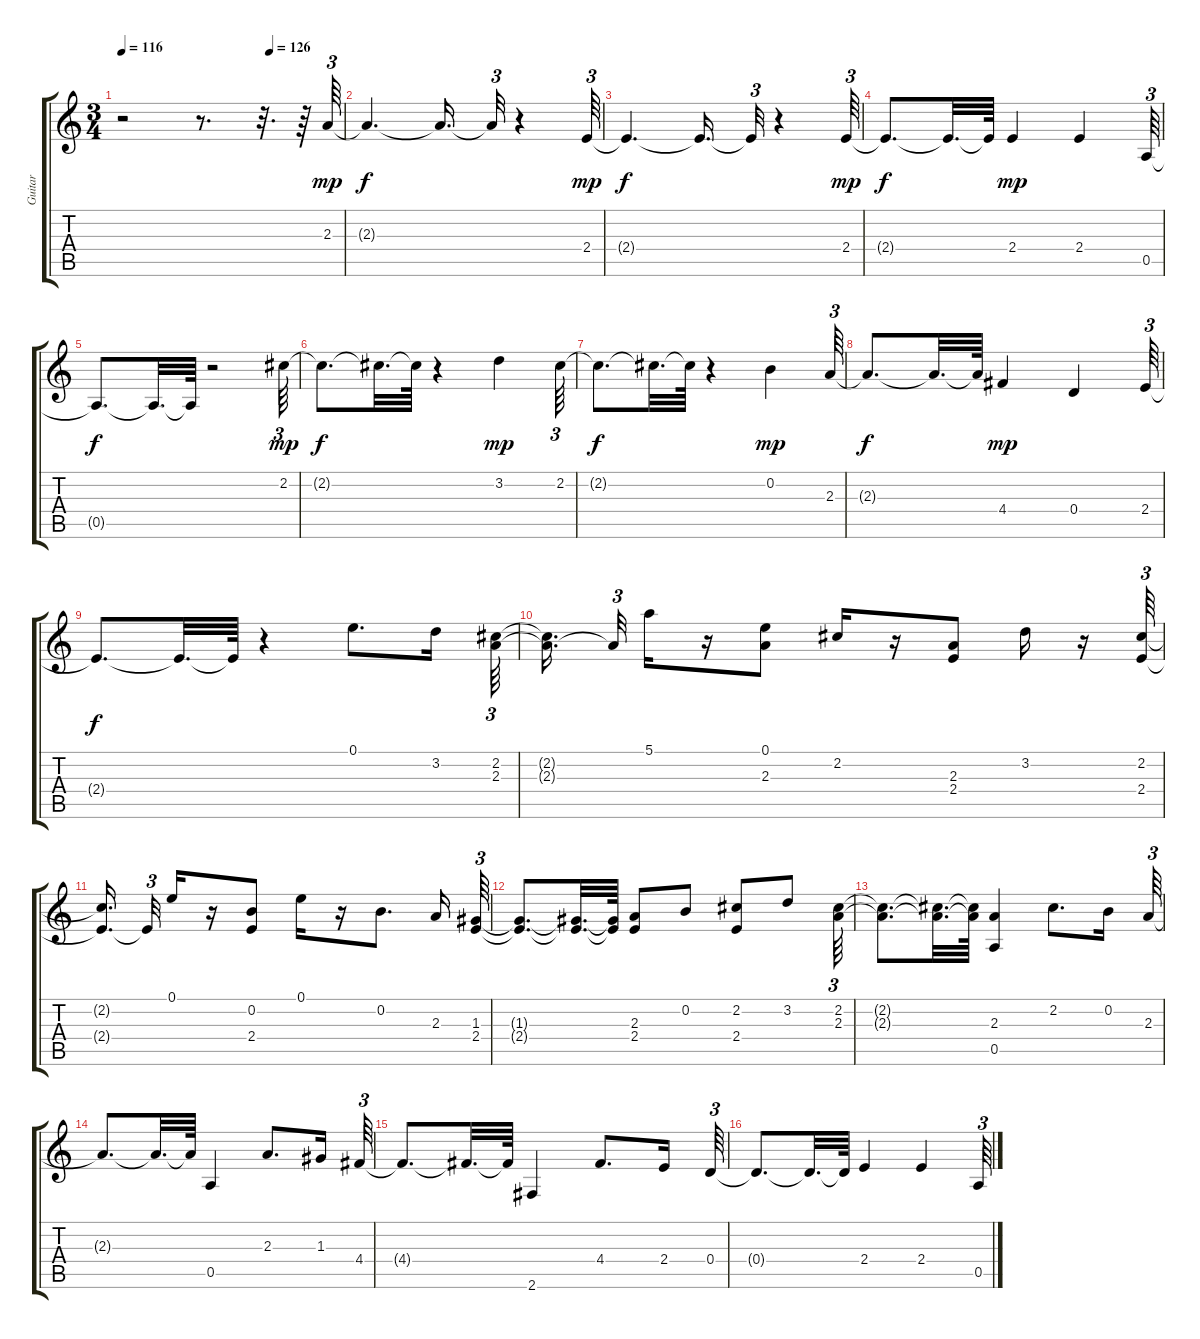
\track ("Guitar" "Guitar") {instrument overdrivenguitar}
\staff {score tabs}
\tuning (E4 B3 G3 D3 A2 E2) {hide}
\ts (3 4)
\tempo 116
\tempo (126 0.6666666666666666)
\clef g2
\ks c
r.2{dy f} r.8{d} r.32{d} r.64 2.3.64{tu (3 2) dy mp} |
2.3{t}.4{d dy f} 2.3{t}.16{d} 2.3{t}.32{tu (3 2)} r.4 2.4.64{tu (3 2) dy mp} |
2.4{t}.4{d dy f} 2.4{t}.16{d} 2.4{t}.32{tu (3 2)} r.4 2.4.64{tu (3 2) dy mp} |
2.4{t}.8{d dy f} 2.4{t}.32{d} 2.4{t}.64 2.4.4{dy mp} 2.4.4 0.5.64{tu (3 2)} |
0.5{t}.8{d dy f} 0.5{t}.32{d} 0.5{t}.64 r.2 2.2.64{tu (3 2) dy mp} |
2.2{t}.8{d dy f} 2.2{t}.32{d} 2.2{t}.64 r.4 3.2.4{dy mp} 2.2.64{tu (3 2)} |
2.2{t}.8{d dy f} 2.2{t}.32{d} 2.2{t}.64 r.4 0.2.4{dy mp} 2.3.64{tu (3 2)} |
2.3{t}.8{d dy f} 2.3{t}.32{d} 2.3{t}.64 4.4.4{dy mp} 0.4.4 2.4.64{tu (3 2)} |
2.4{t}.8{d dy f} 2.4{t}.32{d} 2.4{t}.64 r.4 0.1.8{d} 3.2.16 (2.2 2.3).64{tu (3 2)} |
(2.2{t} 2.3{t}).16{d beam splitsecondary} 2.3{t}.32{tu (3 2)} 5.1.16 r.16 (0.1 2.3).8 2.2.16 r.16 (2.3 2.4).8 3.2.16 r.16 (2.2 2.4).64{tu (3 2)} |
(2.2{t} 2.4{t}).16{d beam splitsecondary} 2.4{t}.32{tu (3 2)} 0.1.16 r.16 (0.2 2.4).8 0.1.16 r.16 0.2.8{d} 2.3.16 (1.3 2.4).64{tu (3 2)} |
(1.3{t} 2.4{t}).8{d} (1.3{t} 2.4{t}).32{d} (1.3{t} 2.4{t}).64 (2.3 2.4).8 0.2.8 (2.2 2.4).8 3.2.8 (2.2 2.3).64{tu (3 2)} |
(2.2{t} 2.3{t}).8{d} (2.2{t} 2.3{t}).32{d} (2.2{t} 2.3{t}).64 (2.3 0.5).4 2.2.8{d} 0.2.16 2.3.64{tu (3 2)} |
2.3{t}.8{d} 2.3{t}.32{d} 2.3{t}.64 0.5.4 2.3.8{d} 1.3.16 4.4.64{tu (3 2)} |
4.4{t}.8{d} 4.4{t}.32{d} 4.4{t}.64 2.6.4 4.4.8{d} 2.4.16 0.4.64{tu (3 2)} |
0.4{t}.8{d} 0.4{t}.32{d} 0.4{t}.64 2.4.4 2.4.4 0.5.64{tu (3 2)}
